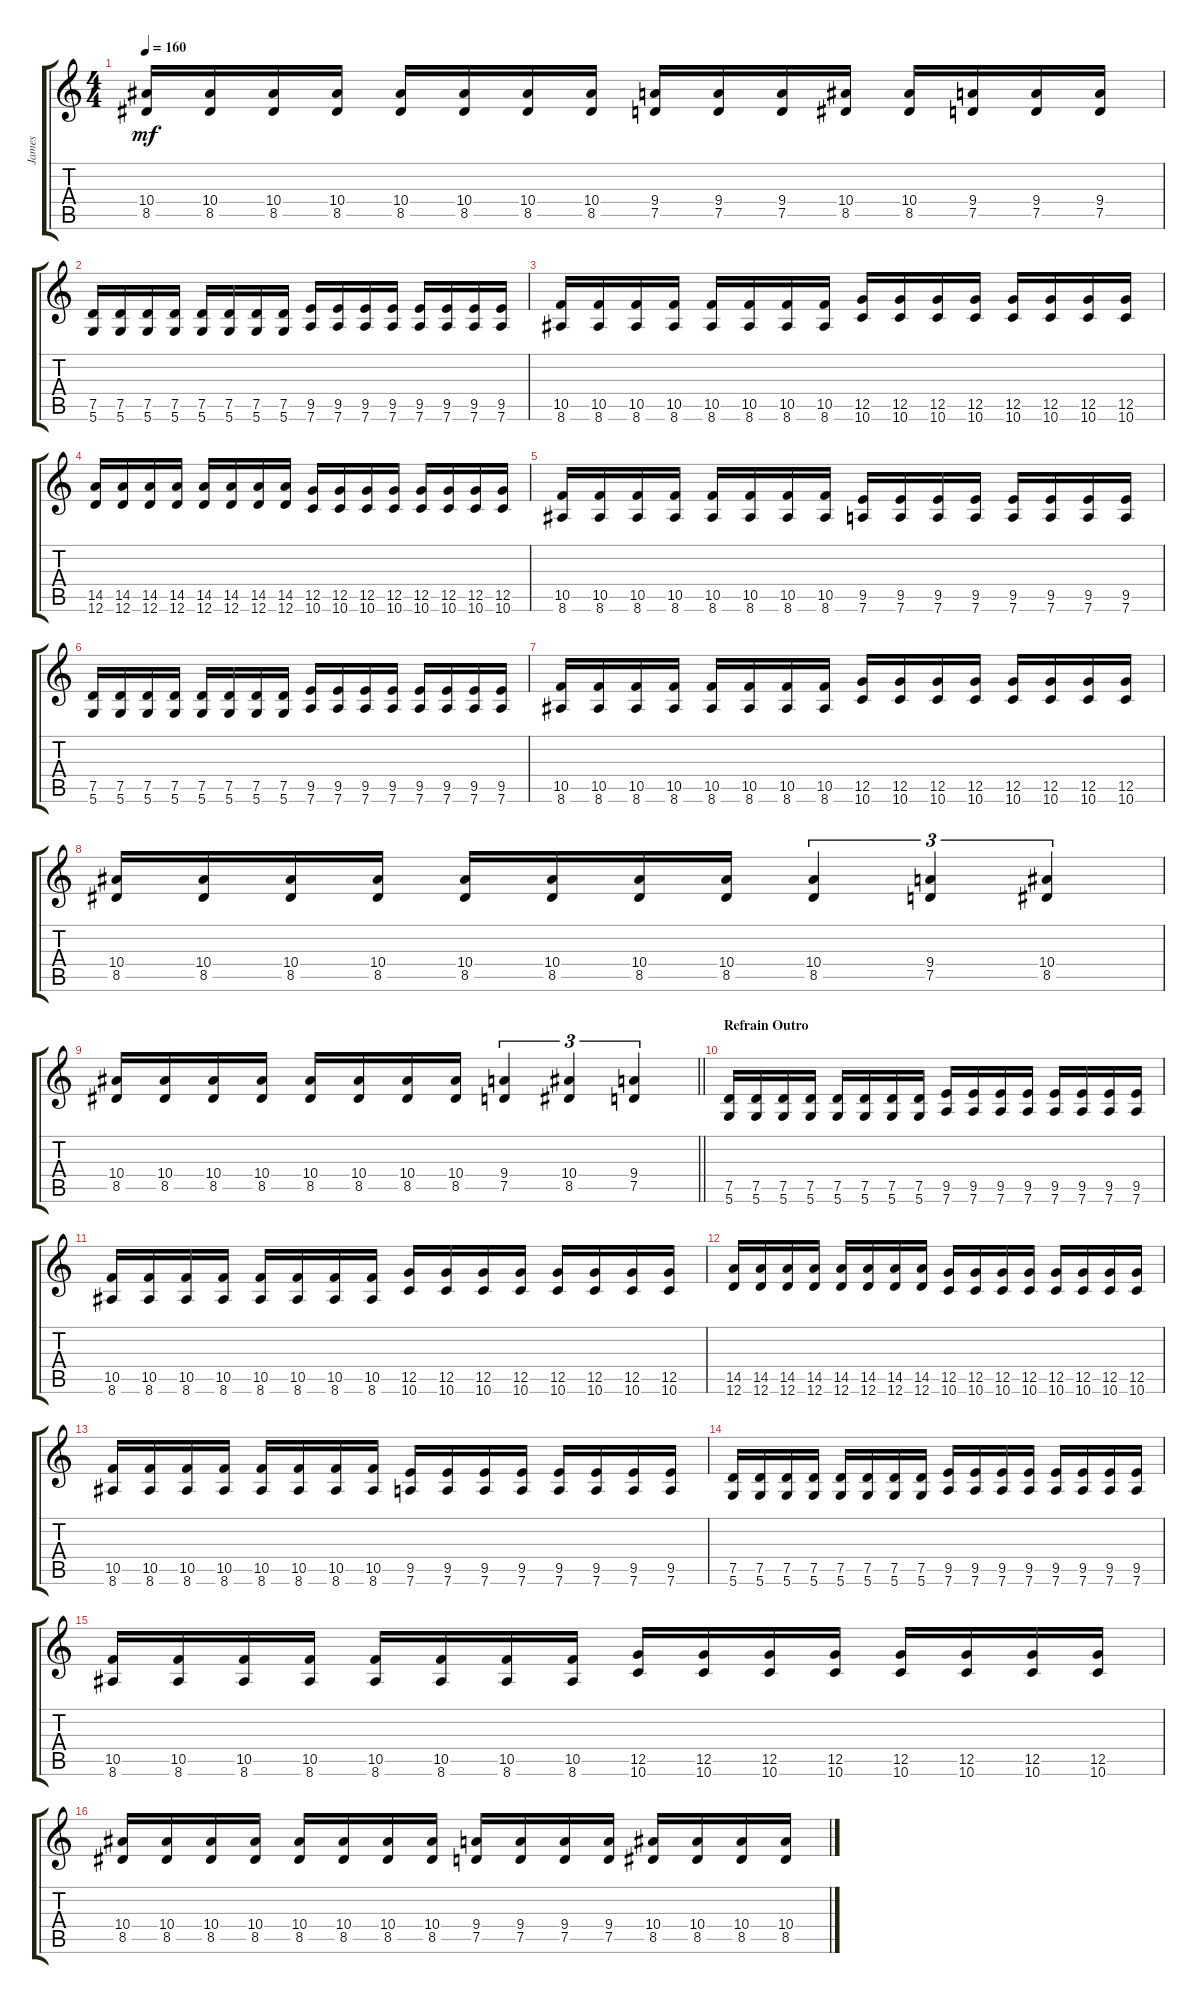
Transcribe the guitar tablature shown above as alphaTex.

\track ("James" "James") {instrument distortionguitar}
\staff {score tabs}
\tuning (D4 A3 F3 C3 G2 D2) {hide}
\ts (4 4)
\tempo 160
\clef g2
\ks c
(10.4 8.5).16{dy mf} (10.4 8.5).16 (10.4 8.5).16 (10.4 8.5).16 (10.4 8.5).16 (10.4 8.5).16 (10.4 8.5).16 (10.4 8.5).16 (9.4 7.5).16 (9.4 7.5).16 (9.4 7.5).16 (10.4 8.5).16 (10.4 8.5).16 (9.4 7.5).16 (9.4 7.5).16 (9.4 7.5).16 |
(7.5 5.6).16 (7.5 5.6).16 (7.5 5.6).16 (7.5 5.6).16 (7.5 5.6).16 (7.5 5.6).16 (7.5 5.6).16 (7.5 5.6).16 (9.5 7.6).16 (9.5 7.6).16 (9.5 7.6).16 (9.5 7.6).16 (9.5 7.6).16 (9.5 7.6).16 (9.5 7.6).16 (9.5 7.6).16 |
(10.5 8.6).16 (10.5 8.6).16 (10.5 8.6).16 (10.5 8.6).16 (10.5 8.6).16 (10.5 8.6).16 (10.5 8.6).16 (10.5 8.6).16 (12.5 10.6).16 (12.5 10.6).16 (12.5 10.6).16 (12.5 10.6).16 (12.5 10.6).16 (12.5 10.6).16 (12.5 10.6).16 (12.5 10.6).16 |
(14.5 12.6).16 (14.5 12.6).16 (14.5 12.6).16 (14.5 12.6).16 (14.5 12.6).16 (14.5 12.6).16 (14.5 12.6).16 (14.5 12.6).16 (12.5 10.6).16 (12.5 10.6).16 (12.5 10.6).16 (12.5 10.6).16 (12.5 10.6).16 (12.5 10.6).16 (12.5 10.6).16 (12.5 10.6).16 |
(10.5 8.6).16 (10.5 8.6).16 (10.5 8.6).16 (10.5 8.6).16 (10.5 8.6).16 (10.5 8.6).16 (10.5 8.6).16 (10.5 8.6).16 (9.5 7.6).16 (9.5 7.6).16 (9.5 7.6).16 (9.5 7.6).16 (9.5 7.6).16 (9.5 7.6).16 (9.5 7.6).16 (9.5 7.6).16 |
(7.5 5.6).16 (7.5 5.6).16 (7.5 5.6).16 (7.5 5.6).16 (7.5 5.6).16 (7.5 5.6).16 (7.5 5.6).16 (7.5 5.6).16 (9.5 7.6).16 (9.5 7.6).16 (9.5 7.6).16 (9.5 7.6).16 (9.5 7.6).16 (9.5 7.6).16 (9.5 7.6).16 (9.5 7.6).16 |
(10.5 8.6).16 (10.5 8.6).16 (10.5 8.6).16 (10.5 8.6).16 (10.5 8.6).16 (10.5 8.6).16 (10.5 8.6).16 (10.5 8.6).16 (12.5 10.6).16 (12.5 10.6).16 (12.5 10.6).16 (12.5 10.6).16 (12.5 10.6).16 (12.5 10.6).16 (12.5 10.6).16 (12.5 10.6).16 |
(10.4 8.5).16 (10.4 8.5).16 (10.4 8.5).16 (10.4 8.5).16 (10.4 8.5).16 (10.4 8.5).16 (10.4 8.5).16 (10.4 8.5).16 (10.4 8.5).4{tu (3 2)} (9.4 7.5).4{tu (3 2)} (10.4 8.5).4{tu (3 2)} |
\barLineRight lightlight
(10.4 8.5).16 (10.4 8.5).16 (10.4 8.5).16 (10.4 8.5).16 (10.4 8.5).16 (10.4 8.5).16 (10.4 8.5).16 (10.4 8.5).16 (9.4 7.5).4{tu (3 2)} (10.4 8.5).4{tu (3 2)} (9.4 7.5).4{tu (3 2)} |
\section ("" "Refrain Outro")
(7.5 5.6).16 (7.5 5.6).16 (7.5 5.6).16 (7.5 5.6).16 (7.5 5.6).16 (7.5 5.6).16 (7.5 5.6).16 (7.5 5.6).16 (9.5 7.6).16 (9.5 7.6).16 (9.5 7.6).16 (9.5 7.6).16 (9.5 7.6).16 (9.5 7.6).16 (9.5 7.6).16 (9.5 7.6).16 |
(10.5 8.6).16 (10.5 8.6).16 (10.5 8.6).16 (10.5 8.6).16 (10.5 8.6).16 (10.5 8.6).16 (10.5 8.6).16 (10.5 8.6).16 (12.5 10.6).16 (12.5 10.6).16 (12.5 10.6).16 (12.5 10.6).16 (12.5 10.6).16 (12.5 10.6).16 (12.5 10.6).16 (12.5 10.6).16 |
(14.5 12.6).16 (14.5 12.6).16 (14.5 12.6).16 (14.5 12.6).16 (14.5 12.6).16 (14.5 12.6).16 (14.5 12.6).16 (14.5 12.6).16 (12.5 10.6).16 (12.5 10.6).16 (12.5 10.6).16 (12.5 10.6).16 (12.5 10.6).16 (12.5 10.6).16 (12.5 10.6).16 (12.5 10.6).16 |
(10.5 8.6).16 (10.5 8.6).16 (10.5 8.6).16 (10.5 8.6).16 (10.5 8.6).16 (10.5 8.6).16 (10.5 8.6).16 (10.5 8.6).16 (9.5 7.6).16 (9.5 7.6).16 (9.5 7.6).16 (9.5 7.6).16 (9.5 7.6).16 (9.5 7.6).16 (9.5 7.6).16 (9.5 7.6).16 |
(7.5 5.6).16 (7.5 5.6).16 (7.5 5.6).16 (7.5 5.6).16 (7.5 5.6).16 (7.5 5.6).16 (7.5 5.6).16 (7.5 5.6).16 (9.5 7.6).16 (9.5 7.6).16 (9.5 7.6).16 (9.5 7.6).16 (9.5 7.6).16 (9.5 7.6).16 (9.5 7.6).16 (9.5 7.6).16 |
(10.5 8.6).16 (10.5 8.6).16 (10.5 8.6).16 (10.5 8.6).16 (10.5 8.6).16 (10.5 8.6).16 (10.5 8.6).16 (10.5 8.6).16 (12.5 10.6).16 (12.5 10.6).16 (12.5 10.6).16 (12.5 10.6).16 (12.5 10.6).16 (12.5 10.6).16 (12.5 10.6).16 (12.5 10.6).16 |
(10.4 8.5).16 (10.4 8.5).16 (10.4 8.5).16 (10.4 8.5).16 (10.4 8.5).16 (10.4 8.5).16 (10.4 8.5).16 (10.4 8.5).16 (9.4 7.5).16 (9.4 7.5).16 (9.4 7.5).16 (9.4 7.5).16 (10.4 8.5).16 (10.4 8.5).16 (10.4 8.5).16 (10.4 8.5).16
